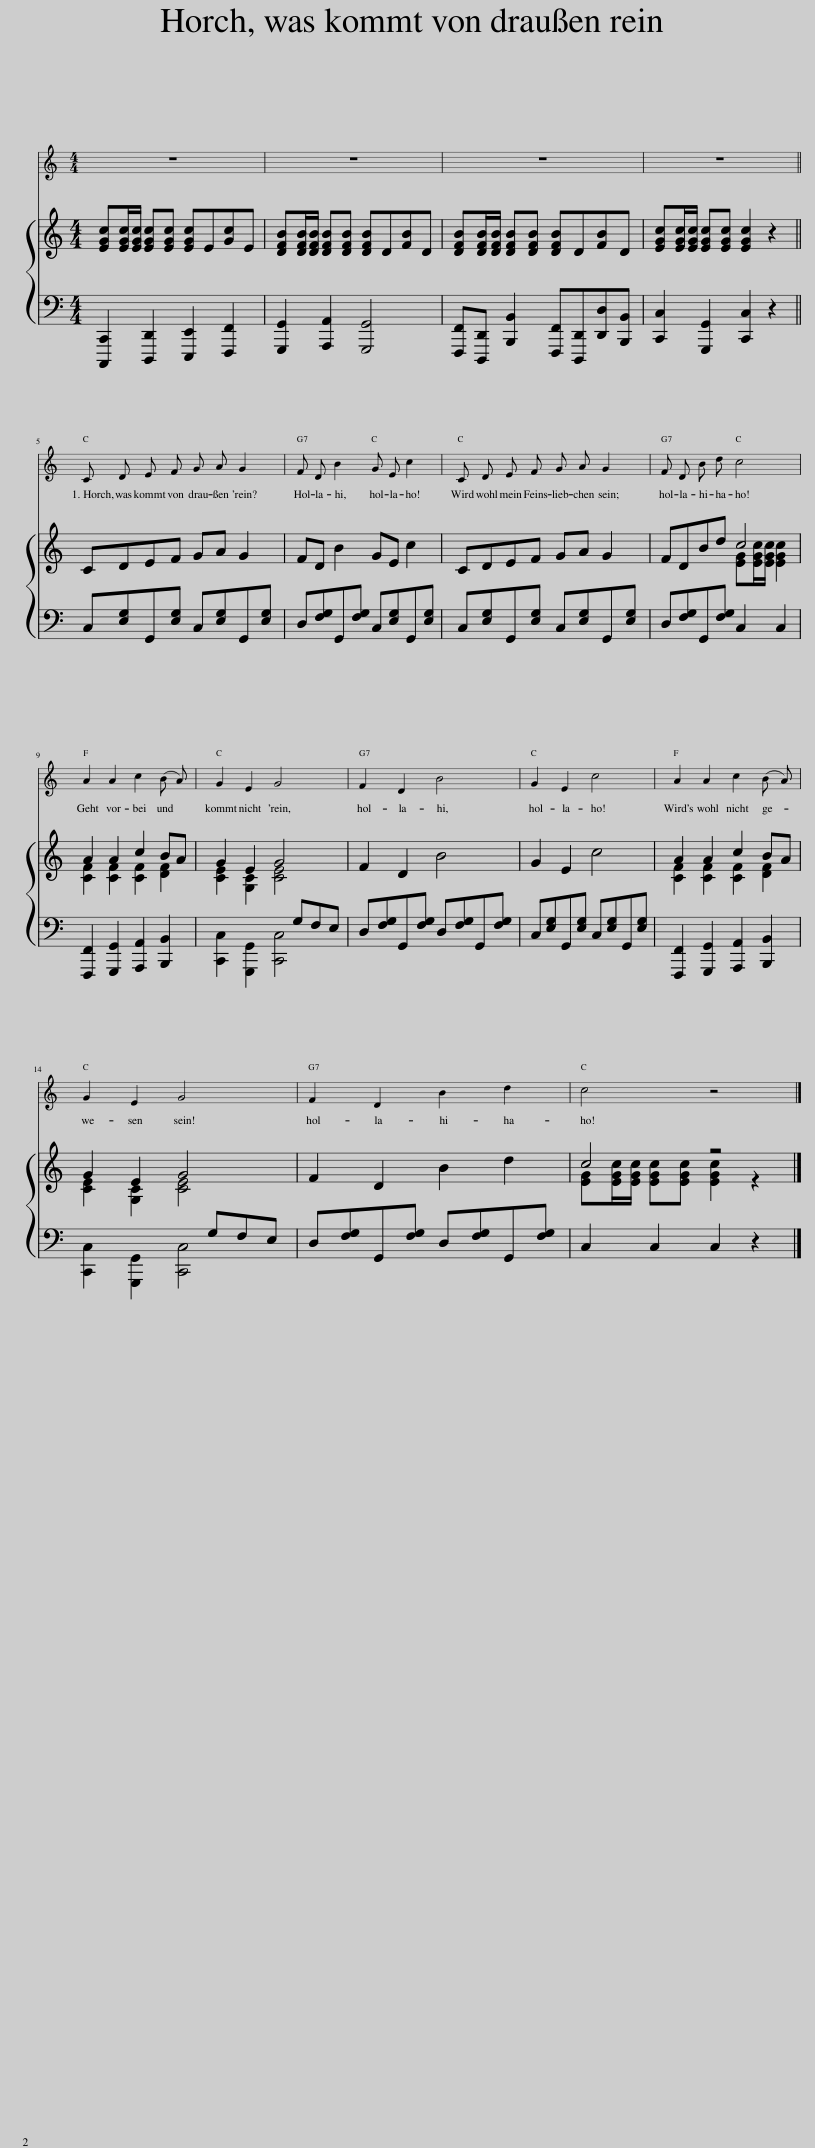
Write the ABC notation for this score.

X:1
%%score 1 { ( 2 4 ) | ( 3 5 ) }
L:1/8
M:4/4
I:linebreak $
K:C
V:1 treble
V:2 treble
V:4 treble
V:3 bass
V:5 bass
V:1
 z8 | z8 | z8 | z8 ||$ C D E F G A G2 | %5
 F D B2 G E c2 | C D E F G A G2 | F D B d c4 |$ A2 A2 c2 (B A) | G2 E2 G4 | %10
 F2 D2 B4 | G2 E2 c4 | A2 A2 c2 (B A) |$ G2 E2 G4 | F2 D2 B2 d2 | %15
 c4 z4 |] %16
V:2
 [EGc][EGc]/[EGc]/ [EGc][EGc] [EGc]E[Gc]E | [DFB][DFB]/[DFB]/ [DFB][DFB] [DFB]D[FB]D | [DFB][DFB]/[DFB]/ [DFB][DFB] [DFB]D[FB]D | [EGc][EGc]/[EGc]/ [EGc][EGc] [EGc]2 z2 ||$ CDEF GA G2 | %5
 FD B2 GE c2 | CDEF GA G2 | FDBd c4 |$ A2 A2 c2 BA | G2 E2 G4 | %10
 F2 D2 B4 | G2 E2 c4 | A2 A2 c2 BA |$ G2 E2 G4 | F2 D2 B2 d2 | %15
 c4 z4 |] %16
V:3
 [C,,,C,,]2 [D,,,D,,]2 [E,,,E,,]2 [F,,,F,,]2 | [G,,,G,,]2 [A,,,A,,]2 [G,,,G,,]4 | [F,,,F,,][D,,,D,,] [B,,,B,,]2 [F,,,F,,][D,,,D,,][D,,D,][B,,,B,,] | [C,,C,]2 [G,,,G,,]2 [C,,C,]2 z2 ||$ C,[E,G,]G,,[E,G,] C,[E,G,]G,,[E,G,] | %5
 D,[F,G,]G,,[F,G,] C,[E,G,]G,,[E,G,] | C,[E,G,]G,,[E,G,] C,[E,G,]G,,[E,G,] | D,[F,G,]G,,[F,G,] C,2 C,2 |$ [F,,,F,,]2 [G,,,G,,]2 [A,,,A,,]2 [B,,,B,,]2 | x5 G,F,E, | %10
 D,[F,G,]G,,[F,G,] D,[F,G,]G,,[F,G,] | C,[E,G,]G,,[E,G,] C,[E,G,]G,,[E,G,] | [F,,,F,,]2 [G,,,G,,]2 [A,,,A,,]2 [B,,,B,,]2 |$ x5 G,F,E, | D,[F,G,]G,,[F,G,] D,[F,G,]G,,[F,G,] | %15
 C,2 C,2 C,2 z2 |] %16
V:4
 x8 | x8 | x8 | x8 ||$ x8 | %5
 x8 | x8 | x4 [EG][EGc]/[EGc]/ [EGc]2 |$ [CF]2 [CF]2 [CF]2 [DF]2 | [CE]2 [G,C]2 [CE]4 | %10
 x8 | x8 | [CF]2 [CF]2 [CF]2 [DF]2 |$ [CE]2 [G,C]2 [CE]4 | x8 | %15
 [EG][EGc]/[EGc]/ [EGc][EGc] [EGc]2 z2 |] %16
V:5
 x8 | x8 | x8 | x8 ||$ x8 | %5
 x8 | x8 | x8 |$ x8 | [C,,C,]2 [G,,,G,,]2 [C,,C,]4 | %10
 x8 | x8 | x8 |$ [C,,C,]2 [G,,,G,,]2 [C,,C,]4 | x8 | %15
 x8 |] %16
